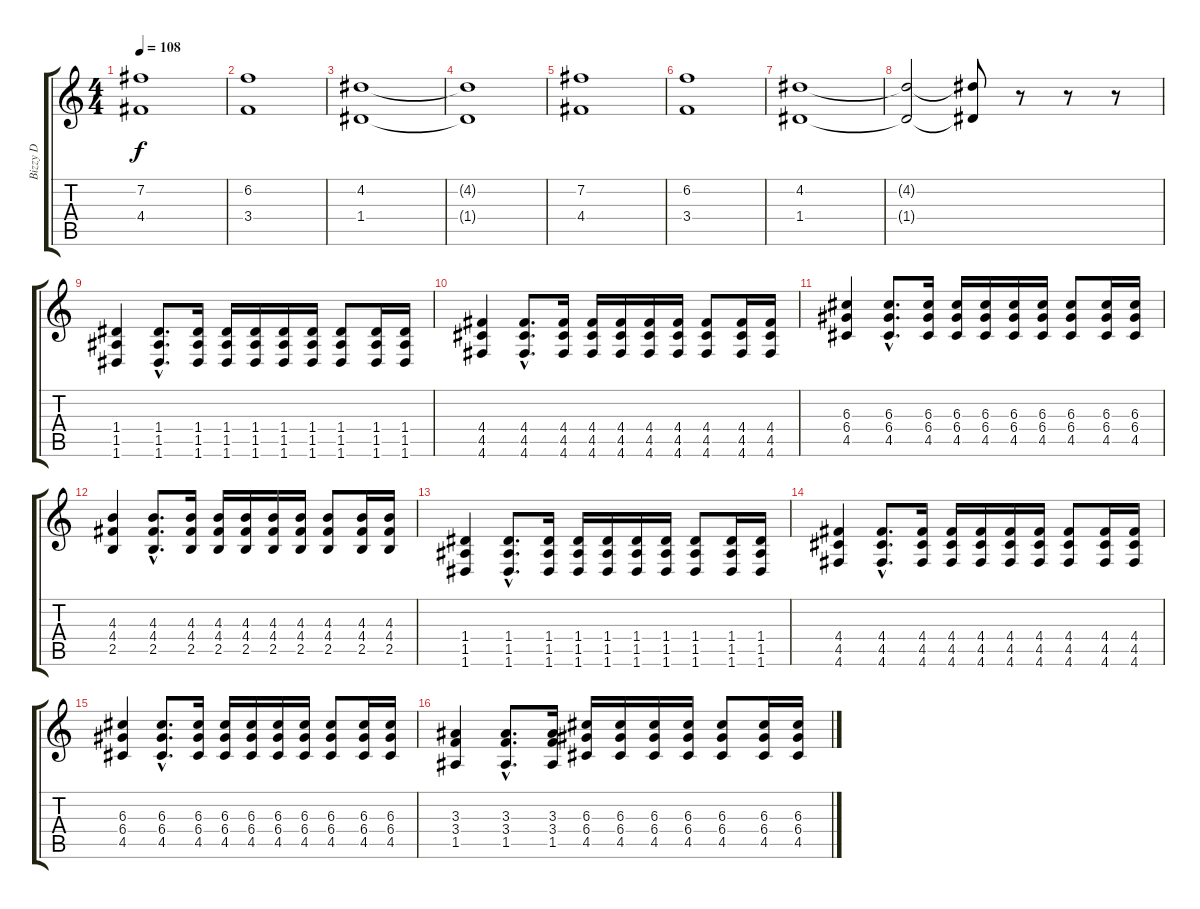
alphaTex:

\track ("Bizzy D" "Bizzy D") {instrument overdrivenguitar}
\staff {score tabs}
\tuning (E4 B3 G3 D3 A2 D2) {hide}
\ts (4 4)
\tempo 108
\clef g2
\ks c
(7.2 4.4).1{dy f} |
(6.2 3.4).1 |
(4.2 1.4).1 |
(4.2{t} 1.4{t}).1 |
(7.2 4.4).1 |
(6.2 3.4).1 |
(4.2 1.4).1 |
(4.2{t} 1.4{t}).2 (4.2{t} 1.4{t}).8 r.8 r.8 r.8 |
(1.4 1.5 1.6).4 (1.4{hac} 1.5{hac} 1.6{hac}).8{d} (1.4 1.5 1.6).16 (1.4 1.5 1.6).16 (1.4 1.5 1.6).16 (1.4 1.5 1.6).16 (1.4 1.5 1.6).16 (1.4 1.5 1.6).8 (1.4 1.5 1.6).16 (1.4 1.5 1.6).16 |
(4.4 4.5 4.6).4 (4.4{hac} 4.5{hac} 4.6{hac}).8{d} (4.4 4.5 4.6).16 (4.4 4.5 4.6).16 (4.4 4.5 4.6).16 (4.4 4.5 4.6).16 (4.4 4.5 4.6).16 (4.4 4.5 4.6).8 (4.4 4.5 4.6).16 (4.4 4.5 4.6).16 |
(6.3 6.4 4.5).4 (6.3{hac} 6.4{hac} 4.5{hac}).8{d} (6.3 6.4 4.5).16 (6.3 6.4 4.5).16 (6.3 6.4 4.5).16 (6.3 6.4 4.5).16 (6.3 6.4 4.5).16 (6.3 6.4 4.5).8 (6.3 6.4 4.5).16 (6.3 6.4 4.5).16 |
(4.3 4.4 2.5).4 (4.3{hac} 4.4{hac} 2.5{hac}).8{d} (4.3 4.4 2.5).16 (4.3 4.4 2.5).16 (4.3 4.4 2.5).16 (4.3 4.4 2.5).16 (4.3 4.4 2.5).16 (4.3 4.4 2.5).8 (4.3 4.4 2.5).16 (4.3 4.4 2.5).16 |
(1.4 1.5 1.6).4 (1.4{hac} 1.5{hac} 1.6{hac}).8{d} (1.4 1.5 1.6).16 (1.4 1.5 1.6).16 (1.4 1.5 1.6).16 (1.4 1.5 1.6).16 (1.4 1.5 1.6).16 (1.4 1.5 1.6).8 (1.4 1.5 1.6).16 (1.4 1.5 1.6).16 |
(4.4 4.5 4.6).4 (4.4{hac} 4.5{hac} 4.6{hac}).8{d} (4.4 4.5 4.6).16 (4.4 4.5 4.6).16 (4.4 4.5 4.6).16 (4.4 4.5 4.6).16 (4.4 4.5 4.6).16 (4.4 4.5 4.6).8 (4.4 4.5 4.6).16 (4.4 4.5 4.6).16 |
(6.3 6.4 4.5).4 (6.3{hac} 6.4{hac} 4.5{hac}).8{d} (6.3 6.4 4.5).16 (6.3 6.4 4.5).16 (6.3 6.4 4.5).16 (6.3 6.4 4.5).16 (6.3 6.4 4.5).16 (6.3 6.4 4.5).8 (6.3 6.4 4.5).16 (6.3 6.4 4.5).16 |
(3.3 3.4 1.5).4 (3.3{hac} 3.4{hac} 1.5{hac}).8{d} (3.3 3.4 1.5).16 (6.3 6.4 4.5).16 (6.3 6.4 4.5).16 (6.3 6.4 4.5).16 (6.3 6.4 4.5).16 (6.3 6.4 4.5).8 (6.3 6.4 4.5).16 (6.3 6.4 4.5).16
